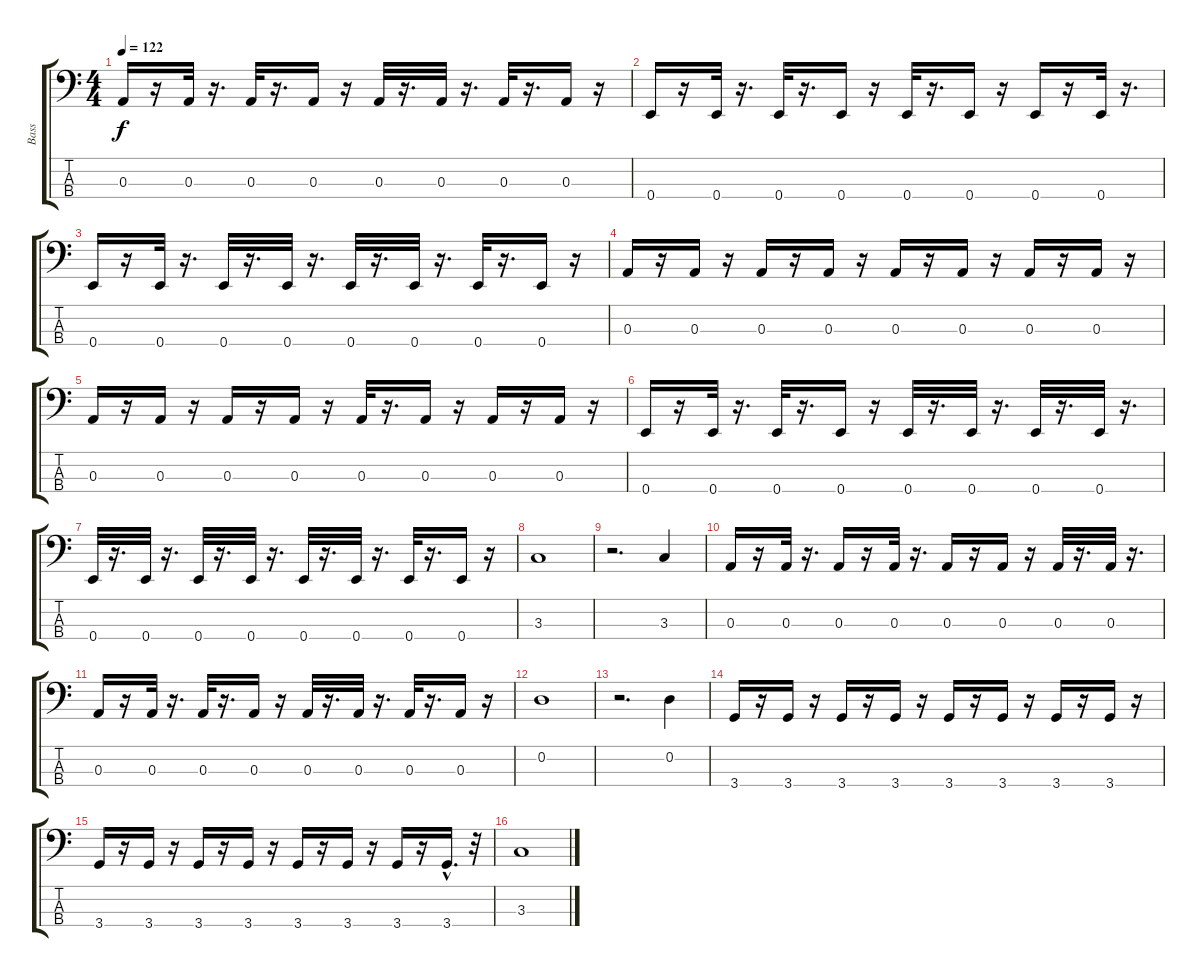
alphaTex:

\track ("Bass" "Bass") {instrument fretlessbass}
\staff {score tabs}
\tuning (G2 D2 A1 E1) {hide}
\ts (4 4)
\tempo 122
\clef f4
\ks c
0.3.16{dy f} r.16 0.3.32 r.16{d} 0.3.32 r.16{d} 0.3.16 r.16 0.3.32 r.16{d} 0.3.32 r.16{d} 0.3.32 r.16{d} 0.3.16 r.16 |
0.4.16 r.16 0.4.32 r.16{d} 0.4.32 r.16{d} 0.4.16 r.16 0.4.32 r.16{d} 0.4.16 r.16 0.4.16 r.16 0.4.32 r.16{d} |
0.4.16 r.16 0.4.32 r.16{d} 0.4.32 r.16{d} 0.4.32 r.16{d} 0.4.32 r.16{d} 0.4.32 r.16{d} 0.4.32 r.16{d} 0.4.16 r.16 |
0.3.16 r.16 0.3.16 r.16 0.3.16 r.16 0.3.16 r.16 0.3.16 r.16 0.3.16 r.16 0.3.16 r.16 0.3.16 r.16 |
0.3.16 r.16 0.3.16 r.16 0.3.16 r.16 0.3.16 r.16 0.3.32 r.16{d} 0.3.16 r.16 0.3.16 r.16 0.3.16 r.16 |
0.4.16 r.16 0.4.32 r.16{d} 0.4.32 r.16{d} 0.4.16 r.16 0.4.32 r.16{d} 0.4.32 r.16{d} 0.4.32 r.16{d} 0.4.32 r.16{d} |
0.4.32 r.16{d} 0.4.32 r.16{d} 0.4.32 r.16{d} 0.4.32 r.16{d} 0.4.32 r.16{d} 0.4.32 r.16{d} 0.4.32 r.16{d} 0.4.16 r.16 |
3.3.1 |
r.2{d} 3.3.4 |
0.3.16 r.16 0.3.32 r.16{d} 0.3.16 r.16 0.3.32 r.16{d} 0.3.16 r.16 0.3.16 r.16 0.3.32 r.16{d} 0.3.32 r.16{d} |
0.3.16 r.16 0.3.32 r.16{d} 0.3.32 r.16{d} 0.3.16 r.16 0.3.32 r.16{d} 0.3.32 r.16{d} 0.3.32 r.16{d} 0.3.16 r.16 |
0.2.1 |
r.2{d} 0.2.4 |
3.4.16 r.16 3.4.16 r.16 3.4.16 r.16 3.4.16 r.16 3.4.16 r.16 3.4.16 r.16 3.4.16 r.16 3.4.16 r.16 |
3.4.16 r.16 3.4.16 r.16 3.4.16 r.16 3.4.16 r.16 3.4.16 r.16 3.4.16 r.16 3.4.16 r.16 3.4{hac}.16{d} r.32 |
3.3.1
